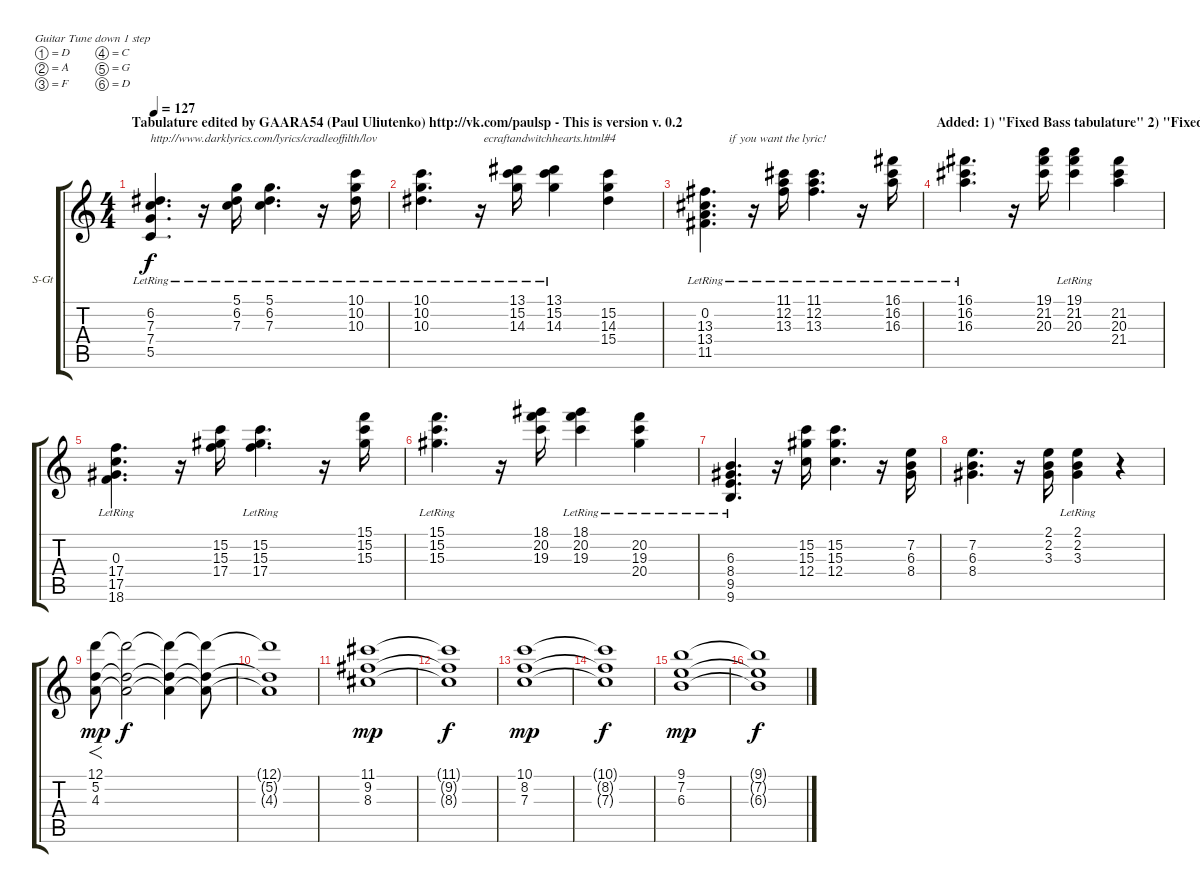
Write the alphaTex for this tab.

\bracketExtendMode groupsimilarinstruments
\firstSystemTrackNameOrientation horizontal
\otherSystemsTrackNameOrientation horizontal
\track ("Martin Keyboard1" "S-Gt") {instrument fx7echoes}
\staff {score tabs}
\tuning (D4 A3 F3 C3 G2 D2)
\displaytranspose 12
\ts (4 4)
\section ("" "Tabulature edited by GAARA54 (Paul Uliutenko) http://vk.com/paulsp - This is version v. 0.2")
\tempo 127
\clef g2
\ks c
(6.2{lr} 7.3{lr} 7.4 5.5).4{d txt "http://www.darklyrics.com/lyrics/cradleoffilth/lov" dy f instrument fx7echoes} r.16 (5.1{lr} 6.2{lr} 7.3{lr}).16 (5.1{lr} 6.2{lr} 7.3{lr}).4{d} r.16 (10.1{lr} 10.2{lr} 10.3{lr}).16 |
(10.1{lr} 10.2{lr} 10.3{lr}).4{d} r.16{txt " ecraftandwitchhearts.html#4"} (13.1 15.2{lr} 14.3{lr}).16 (13.1{lr} 15.2{lr} 14.3{lr}).4 (15.2 14.3 15.4).4 |
(0.2{lr} 13.3{lr} 13.4 11.5{lr}).4{d txt "        if you want the lyric!"} r.16 (11.1{lr} 12.2{lr} 13.3{lr}).16 (11.1{lr} 12.2{lr} 13.3).4{d} r.16 (16.1{lr} 16.2{lr} 16.3{lr}).16 |
\section ("" "Added: 1) \"Fixed Bass tabulature\" 2) \"Fixed some notes on solo guitar and rhytm guitar\"")
(16.1{lr} 16.2{lr} 16.3{lr}).4{d} r.16 (19.1 21.2 20.3).16 (19.1{lr} 21.2{lr} 20.3{lr}).4 (21.2 20.3 21.4).4 |
(0.3{lr} 17.4{lr} 17.5{lr} 18.6{lr}).4{d} r.16 (15.2 15.3 17.4).16 (15.2{lr} 15.3{lr} 17.4{lr}).4{d} r.16 (15.1 15.2 15.3).16 |
(15.1{lr} 15.2{lr} 15.3{lr}).4{d} r.16 (18.1 20.2 19.3).16 (18.1{lr} 20.2{lr} 19.3{lr}).4 (20.2{lr} 19.3{lr} 20.4{lr}).4 |
(6.3{lr} 8.4{lr} 9.5{lr} 9.6{lr}).4{d} r.16 (15.2 15.3 12.4).16 (15.2 15.3 12.4).4{d} r.16 (7.2 6.3 8.4).16 |
(7.2 6.3 8.4).4{d} r.16 (2.1 2.2 3.3).16 (2.1{lr} 2.2{lr} 3.3{lr}).4 r.4 |
(12.1 5.2 4.3).8{f dy mp} (12.1{t} 5.2{t} 4.3{t}).2{dy f} (12.1{t} 5.2{t} 4.3{t}).4 (12.1{t} 5.2{t} 4.3{t}).8 |
(12.1{t} 5.2{t} 4.3{t}).1 |
(11.1 9.2 8.3).1{dy mp} |
(11.1{t} 9.2{t} 8.3{t}).1{dy f} |
(10.1 8.2 7.3).1{dy mp} |
(10.1{t} 8.2{t} 7.3{t}).1{dy f} |
(9.1 7.2 6.3).1{dy mp} |
(9.1{t} 7.2{t} 6.3{t}).1{dy f}
